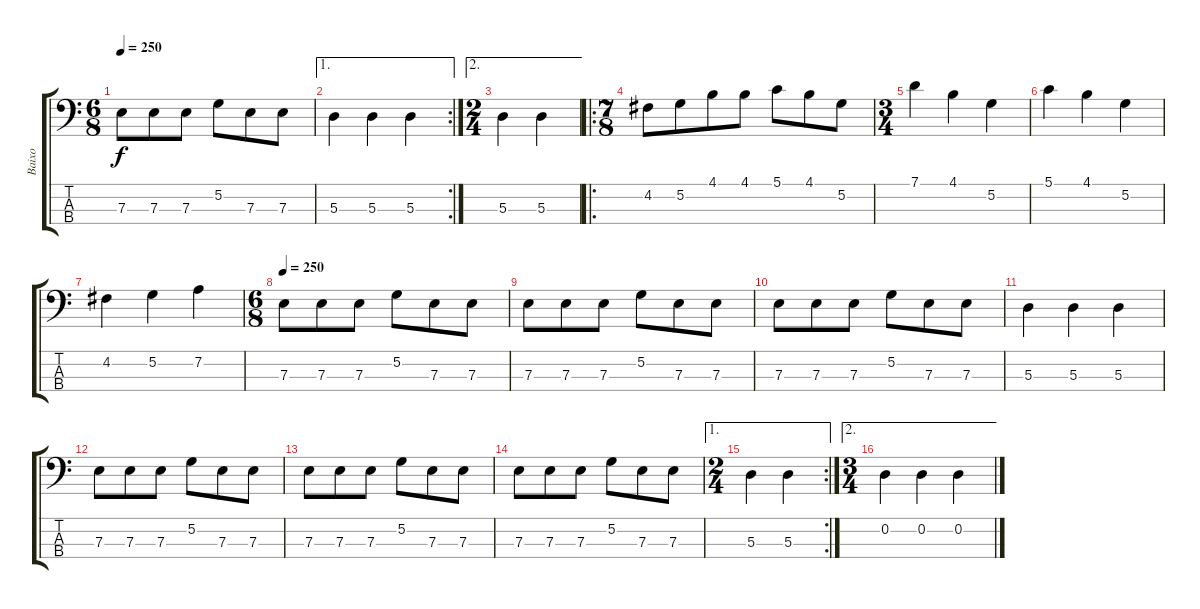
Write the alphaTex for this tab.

\track ("Baixo" "Baixo") {instrument acousticbass}
\staff {score tabs}
\tuning (G2 D2 A1 E1) {hide}
\ts (6 8)
\tempo 250
\clef f4
\ks c
7.3.8{dy f} 7.3.8 7.3.8 5.2.8 7.3.8 7.3.8 |
\ae 1
\rc 2
5.3.4 5.3.4 5.3.4 |
\ae 2
\ts (2 4)
5.3.4 5.3.4 |
\ro
\ts (7 8)
4.2.8 5.2.8 4.1.8 4.1.8 5.1.8 4.1.8 5.2.8 |
\ts (3 4)
7.1.4 4.1.4 5.2.4 |
5.1.4 4.1.4 5.2.4 |
4.2.4 5.2.4 7.2.4 |
\ts (6 8)
\tempo 250
7.3.8 7.3.8 7.3.8 5.2.8 7.3.8 7.3.8 |
7.3.8 7.3.8 7.3.8 5.2.8 7.3.8 7.3.8 |
7.3.8 7.3.8 7.3.8 5.2.8 7.3.8 7.3.8 |
5.3.4 5.3.4 5.3.4 |
7.3.8 7.3.8 7.3.8 5.2.8 7.3.8 7.3.8 |
7.3.8 7.3.8 7.3.8 5.2.8 7.3.8 7.3.8 |
7.3.8 7.3.8 7.3.8 5.2.8 7.3.8 7.3.8 |
\ae 1
\rc 2
\ts (2 4)
5.3.4 5.3.4 |
\ae 2
\ts (3 4)
0.2.4 0.2.4 0.2.4
